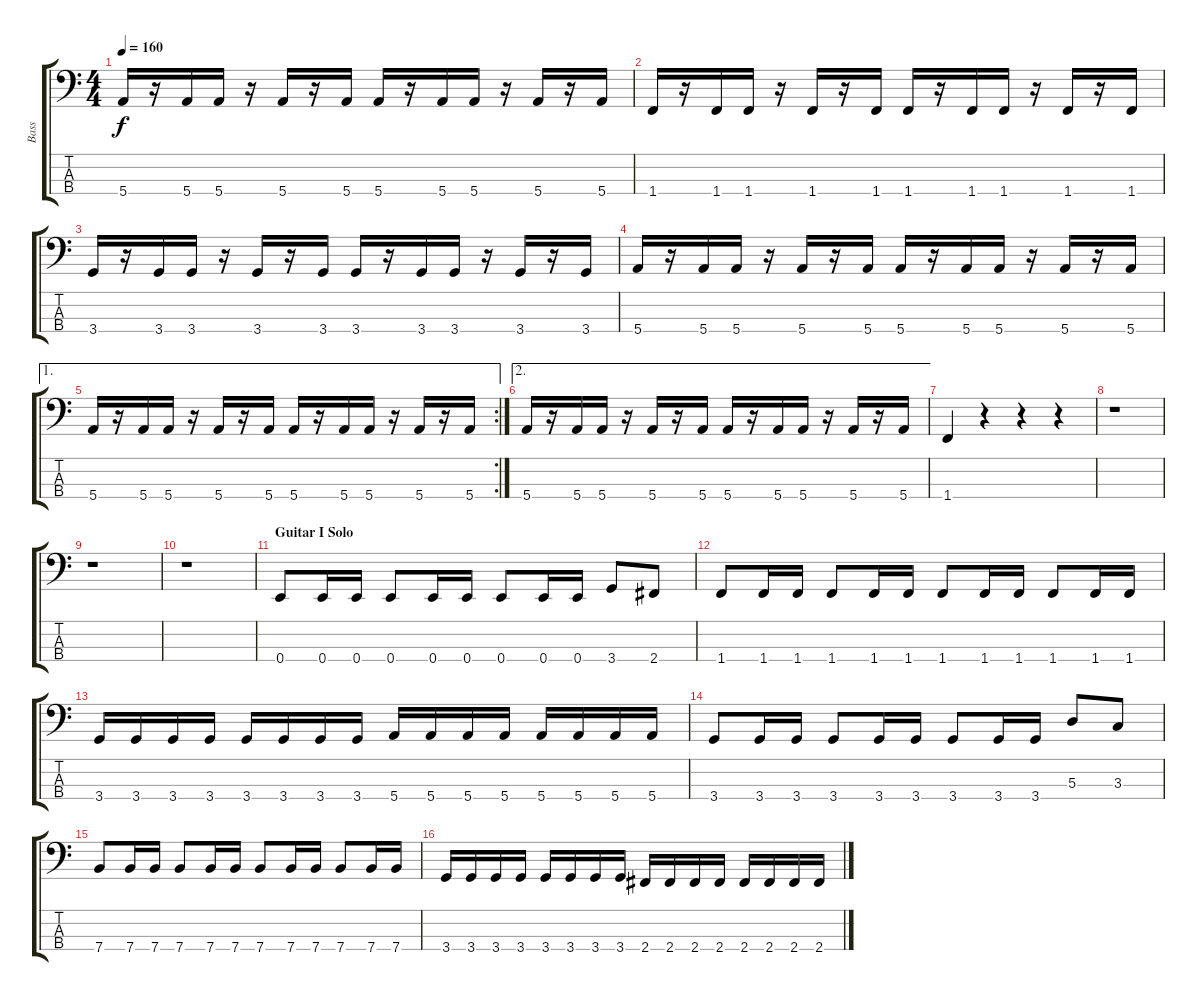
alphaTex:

\track ("Bass" "Bass") {instrument electricbasspick}
\staff {score tabs}
\tuning (G2 D2 A1 E1) {hide}
\ts (4 4)
\tempo 160
\clef f4
\ks c
5.4.16{dy f} r.16 5.4.16 5.4.16 r.16 5.4.16 r.16 5.4.16 5.4.16 r.16 5.4.16 5.4.16 r.16 5.4.16 r.16 5.4.16 |
1.4.16 r.16 1.4.16 1.4.16 r.16 1.4.16 r.16 1.4.16 1.4.16 r.16 1.4.16 1.4.16 r.16 1.4.16 r.16 1.4.16 |
3.4.16 r.16 3.4.16 3.4.16 r.16 3.4.16 r.16 3.4.16 3.4.16 r.16 3.4.16 3.4.16 r.16 3.4.16 r.16 3.4.16 |
5.4.16 r.16 5.4.16 5.4.16 r.16 5.4.16 r.16 5.4.16 5.4.16 r.16 5.4.16 5.4.16 r.16 5.4.16 r.16 5.4.16 |
\ae 1
\rc 2
5.4.16 r.16 5.4.16 5.4.16 r.16 5.4.16 r.16 5.4.16 5.4.16 r.16 5.4.16 5.4.16 r.16 5.4.16 r.16 5.4.16 |
\ae 2
5.4.16 r.16 5.4.16 5.4.16 r.16 5.4.16 r.16 5.4.16 5.4.16 r.16 5.4.16 5.4.16 r.16 5.4.16 r.16 5.4.16 |
1.4.4 r.4 r.4 r.4 |
r.1 |
r.1 |
r.1 |
\section ("" "Guitar I Solo")
0.4.8 0.4.16 0.4.16 0.4.8 0.4.16 0.4.16 0.4.8 0.4.16 0.4.16 3.4.8 2.4.8 |
1.4.8 1.4.16 1.4.16 1.4.8 1.4.16 1.4.16 1.4.8 1.4.16 1.4.16 1.4.8 1.4.16 1.4.16 |
3.4.16 3.4.16 3.4.16 3.4.16 3.4.16 3.4.16 3.4.16 3.4.16 5.4.16 5.4.16 5.4.16 5.4.16 5.4.16 5.4.16 5.4.16 5.4.16 |
3.4.8 3.4.16 3.4.16 3.4.8 3.4.16 3.4.16 3.4.8 3.4.16 3.4.16 5.3.8 3.3.8 |
7.4.8 7.4.16 7.4.16 7.4.8 7.4.16 7.4.16 7.4.8 7.4.16 7.4.16 7.4.8 7.4.16 7.4.16 |
3.4.16 3.4.16 3.4.16 3.4.16 3.4.16 3.4.16 3.4.16 3.4.16 2.4.16 2.4.16 2.4.16 2.4.16 2.4.16 2.4.16 2.4.16 2.4.16
